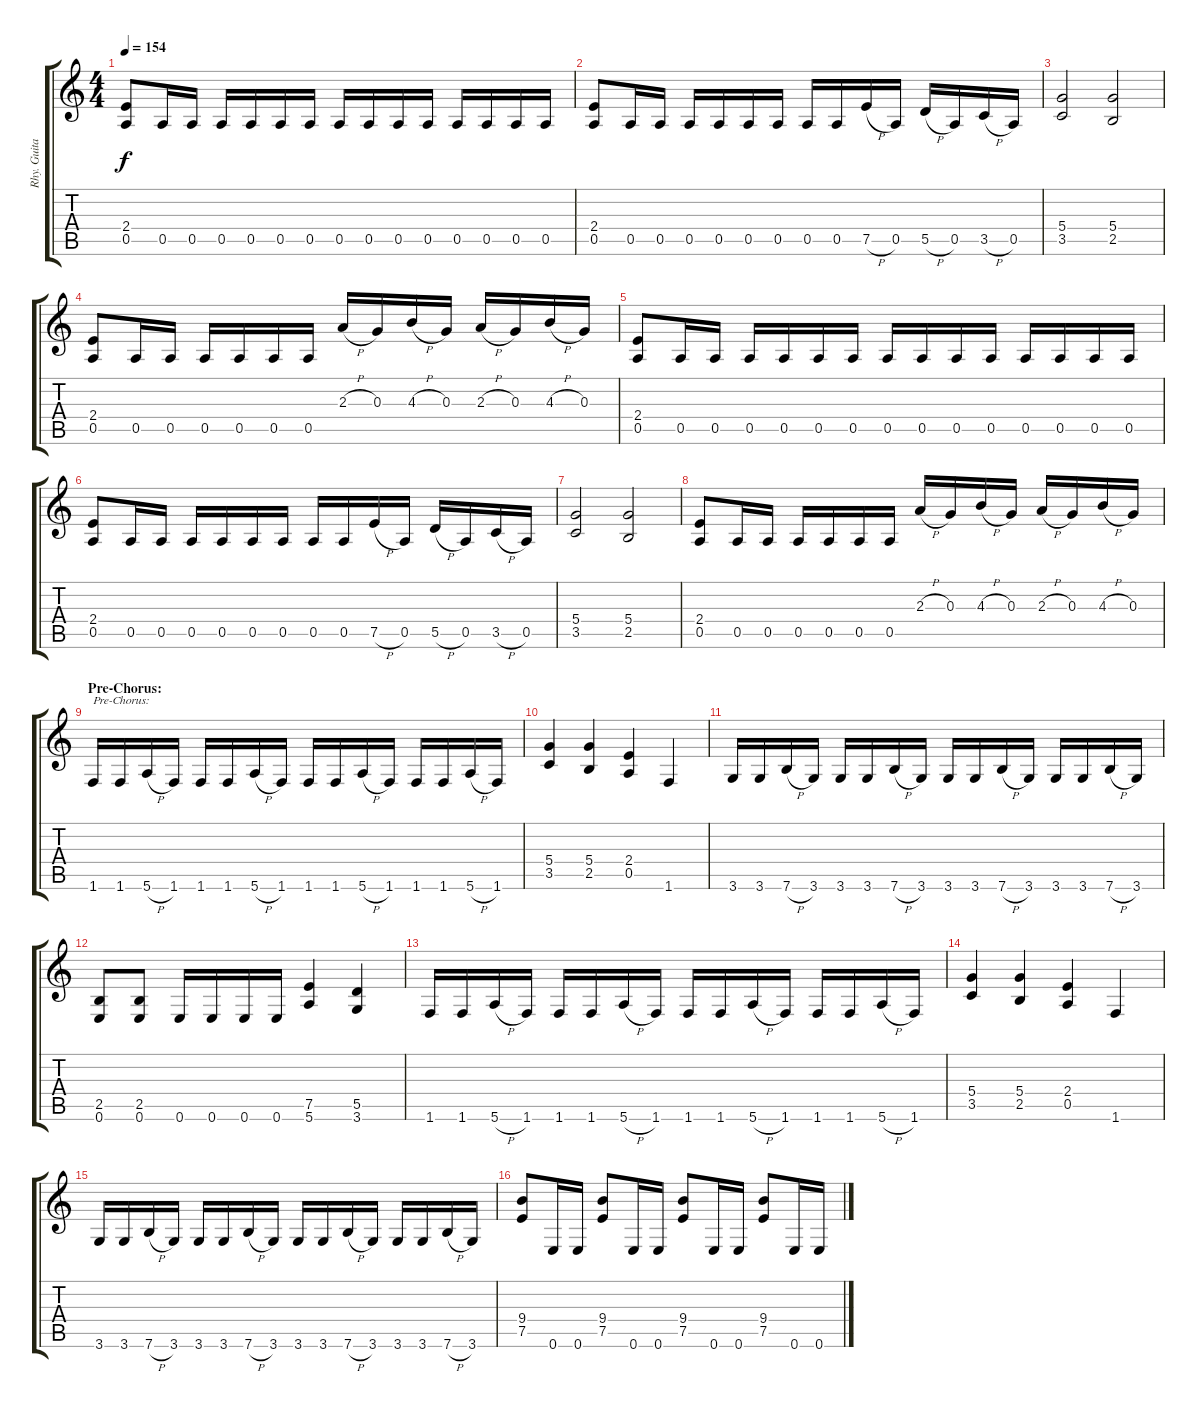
\track ("Rhy. Guitar 1" "Rhy. Guita") {instrument distortionguitar}
\staff {score tabs}
\tuning (E4 B3 G3 D3 A2 E2) {hide}
\ts (4 4)
\tempo 154
\clef g2
\ks c
(2.4 0.5).8{dy f} 0.5.16 0.5.16 0.5.16 0.5.16 0.5.16 0.5.16 0.5.16 0.5.16 0.5.16 0.5.16 0.5.16 0.5.16 0.5.16 0.5.16 |
(2.4 0.5).8 0.5.16 0.5.16 0.5.16 0.5.16 0.5.16 0.5.16 0.5.16 0.5.16 7.5{h}.16 0.5.16 5.5{h}.16 0.5.16 3.5{h}.16 0.5.16 |
(5.4 3.5).2 (5.4 2.5).2 |
(2.4 0.5).8 0.5.16 0.5.16 0.5.16 0.5.16 0.5.16 0.5.16 2.3{h}.16 0.3.16 4.3{h}.16 0.3.16 2.3{h}.16 0.3.16 4.3{h}.16 0.3.16 |
(2.4 0.5).8 0.5.16 0.5.16 0.5.16 0.5.16 0.5.16 0.5.16 0.5.16 0.5.16 0.5.16 0.5.16 0.5.16 0.5.16 0.5.16 0.5.16 |
(2.4 0.5).8 0.5.16 0.5.16 0.5.16 0.5.16 0.5.16 0.5.16 0.5.16 0.5.16 7.5{h}.16 0.5.16 5.5{h}.16 0.5.16 3.5{h}.16 0.5.16 |
(5.4 3.5).2 (5.4 2.5).2 |
(2.4 0.5).8 0.5.16 0.5.16 0.5.16 0.5.16 0.5.16 0.5.16 2.3{h}.16 0.3.16 4.3{h}.16 0.3.16 2.3{h}.16 0.3.16 4.3{h}.16 0.3.16 |
\section ("" "Pre-Chorus:")
1.6.16{txt "Pre-Chorus:"} 1.6.16 5.6{h}.16 1.6.16 1.6.16 1.6.16 5.6{h}.16 1.6.16 1.6.16 1.6.16 5.6{h}.16 1.6.16 1.6.16 1.6.16 5.6{h}.16 1.6.16 |
(5.4 3.5).4 (5.4 2.5).4 (2.4 0.5).4 1.6.4 |
3.6.16 3.6.16 7.6{h}.16 3.6.16 3.6.16 3.6.16 7.6{h}.16 3.6.16 3.6.16 3.6.16 7.6{h}.16 3.6.16 3.6.16 3.6.16 7.6{h}.16 3.6.16 |
(2.5 0.6).8 (2.5 0.6).8 0.6.16 0.6.16 0.6.16 0.6.16 (7.5 5.6).4 (5.5 3.6).4 |
1.6.16 1.6.16 5.6{h}.16 1.6.16 1.6.16 1.6.16 5.6{h}.16 1.6.16 1.6.16 1.6.16 5.6{h}.16 1.6.16 1.6.16 1.6.16 5.6{h}.16 1.6.16 |
(5.4 3.5).4 (5.4 2.5).4 (2.4 0.5).4 1.6.4 |
3.6.16 3.6.16 7.6{h}.16 3.6.16 3.6.16 3.6.16 7.6{h}.16 3.6.16 3.6.16 3.6.16 7.6{h}.16 3.6.16 3.6.16 3.6.16 7.6{h}.16 3.6.16 |
(9.4 7.5).8 0.6.16 0.6.16 (9.4 7.5).8 0.6.16 0.6.16 (9.4 7.5).8 0.6.16 0.6.16 (9.4 7.5).8 0.6.16 0.6.16
